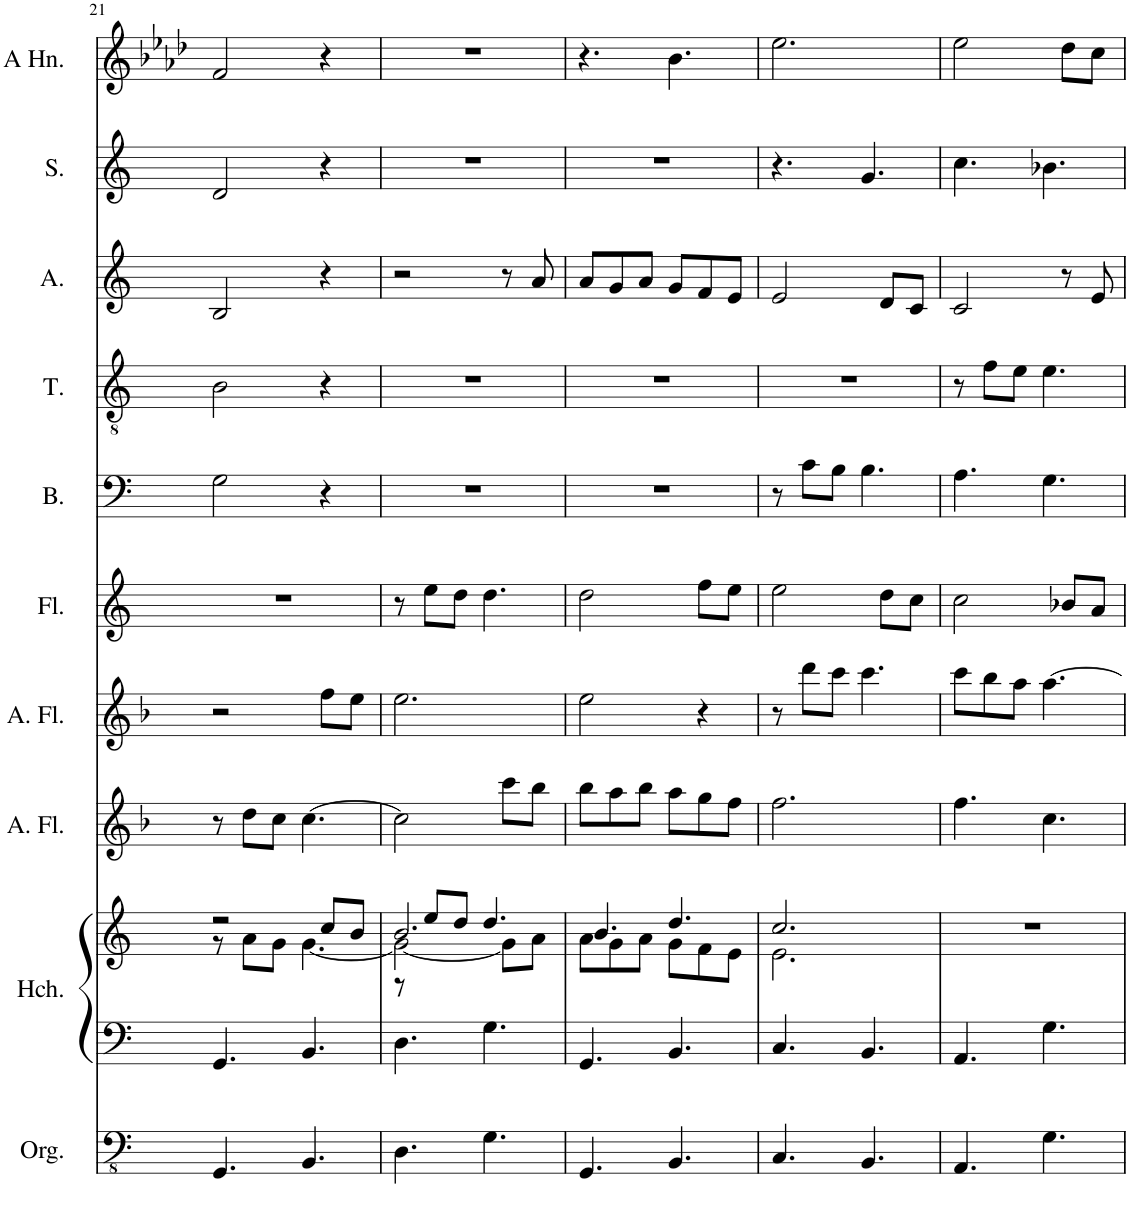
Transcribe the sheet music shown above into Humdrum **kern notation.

**kern	**kern	**kern	**kern	**kern	**kern	**kern	**kern	**kern	**kern	**kern
*part10	*part9	*part9	*part8	*part7	*part6	*part5	*part4	*part3	*part2	*part1
*staff11	*staff10	*staff9	*staff8	*staff7	*staff6	*staff5	*staff4	*staff3	*staff2	*staff1
*I"Organ	*I"Harpsichord	*	*I"Alto Flute	*I"Alto Flute	*I"Flute	*I"Bass	*I"Tenor	*I"Alto	*I"Soprano	*I"A Horn
*I'Org.	*I'Hch.	*	*I'A. Fl.	*I'A. Fl.	*I'Fl.	*I'B.	*I'T.	*I'A.	*I'S.	*I'A Hn.
!!LO:PB:g=z
*clefFv4	*clefF4	*clefG2	*clefG2	*clefG2	*clefG2	*clefF4	*clefGv2	*clefG2	*clefG2	*clefG2
*Trd-7c-12	*	*	*Trd3c5	*Trd3c5	*	*	*	*	*	*Trd2c3
*k[]	*k[]	*k[]	*k[b-]	*k[b-]	*k[]	*k[]	*k[]	*k[]	*k[]	*k[b-e-a-d-]
*M6/8	*M6/8	*M6/8	*M6/8	*M6/8	*M6/8	*M6/8	*M6/8	*M6/8	*M6/8	*M6/8
=21	=21	=21	=21	=21	=21	=21	=21	=21	=21	=21
*	*	*^	*	*	*	*	*	*	*	*
4.GGG/	4.GG/	2r	8r	8r	2r	2.r	2G\	2B\	2B/	2d/	2f/
.	.	.	8a\L	8dd\L	.	.	.	.	.	.	.
.	.	.	8g\J	8cc\J	.	.	.	.	.	.	.
4.BBB/	4.BB/	.	[4.g\	[4.cc\	.	.	.	.	.	.	.
.	.	8cc/L	.	.	8ff\L	.	4r	4r	4r	4r	4r
.	.	8b/J	.	.	8ee\J	.	.	.	.	.	.
=22	=22	=22	=22	=22	=22	=22	=22	=22	=22	=22	=22
*	*	*	*^	*	*	*	*	*	*	*	*
4.DD\	4.D\	2.b/	2g\_	8r	2cc\]	2.ee\	8r	2.r	2.r	2r	2.r	2.r
.	.	.	.	8ee/L	.	.	8ee\L	.	.	.	.	.
.	.	.	.	8dd/J	.	.	8dd\J	.	.	.	.	.
4.GG\	4.G\	.	.	4.dd/	.	.	4.dd\	.	.	.	.	.
.	.	.	8g\L]	.	8ccc\L	.	.	.	.	8r	.	.
.	.	.	8a\J	.	8bb-\J	.	.	.	.	8a/	.	.
*	*	*	*v	*v	*	*	*	*	*	*	*	*
=23	=23	=23	=23	=23	=23	=23	=23	=23	=23	=23	=23
4.GGG/	4.GG/	4.b/	8a\L	8bb-\L	2ee\	2dd\	2.r	2.r	8a/L	2.r	4.r
.	.	.	8g\	8aa\	.	.	.	.	8g/	.	.
.	.	.	8a\J	8bb-\J	.	.	.	.	8a/J	.	.
4.BBB/	4.BB/	4.dd/	8g\L	8aa\L	.	.	.	.	8g/L	.	4.b-\
.	.	.	8f\	8gg\	4r	8ff\L	.	.	8f/	.	.
.	.	.	8e\J	8ff\J	.	8ee\J	.	.	8e/J	.	.
=24	=24	=24	=24	=24	=24	=24	=24	=24	=24	=24	=24
4.CC/	4.C/	2.cc/	2.e\	2.ff\	8r	2ee\	8r	2.r	2e/	4.r	2.ee-\
.	.	.	.	.	8ddd\L	.	8c\L	.	.	.	.
.	.	.	.	.	8ccc\J	.	8B\J	.	.	.	.
4.BBB/	4.BB/	.	.	.	4.ccc\	.	4.B\	.	.	4.g/	.
.	.	.	.	.	.	8dd\L	.	.	8d/L	.	.
.	.	.	.	.	.	8cc\J	.	.	8c/J	.	.
*	*	*v	*v	*	*	*	*	*	*	*	*
=25	=25	=25	=25	=25	=25	=25	=25	=25	=25	=25
4.AAA/	4.AA/	2.r	4.ff\	8ccc\L	2cc\	4.A\	8r	2c/	4.cc\	2ee-\
.	.	.	.	8bb-\	.	.	8f\L	.	.	.
.	.	.	.	8aa\J	.	.	8e\J	.	.	.
4.GG\	4.G\	.	4.cc\	[4.aa\	.	4.G\	4.e\	.	4.b-X\	.
.	.	.	.	.	8b-X/L	.	.	8r	.	8dd-\L
.	.	.	.	.	8a/J	.	.	8e/	.	8cc\J
=	=	=	=	=	=	=	=	=	=	=
*-	*-	*-	*-	*-	*-	*-	*-	*-	*-	*-
